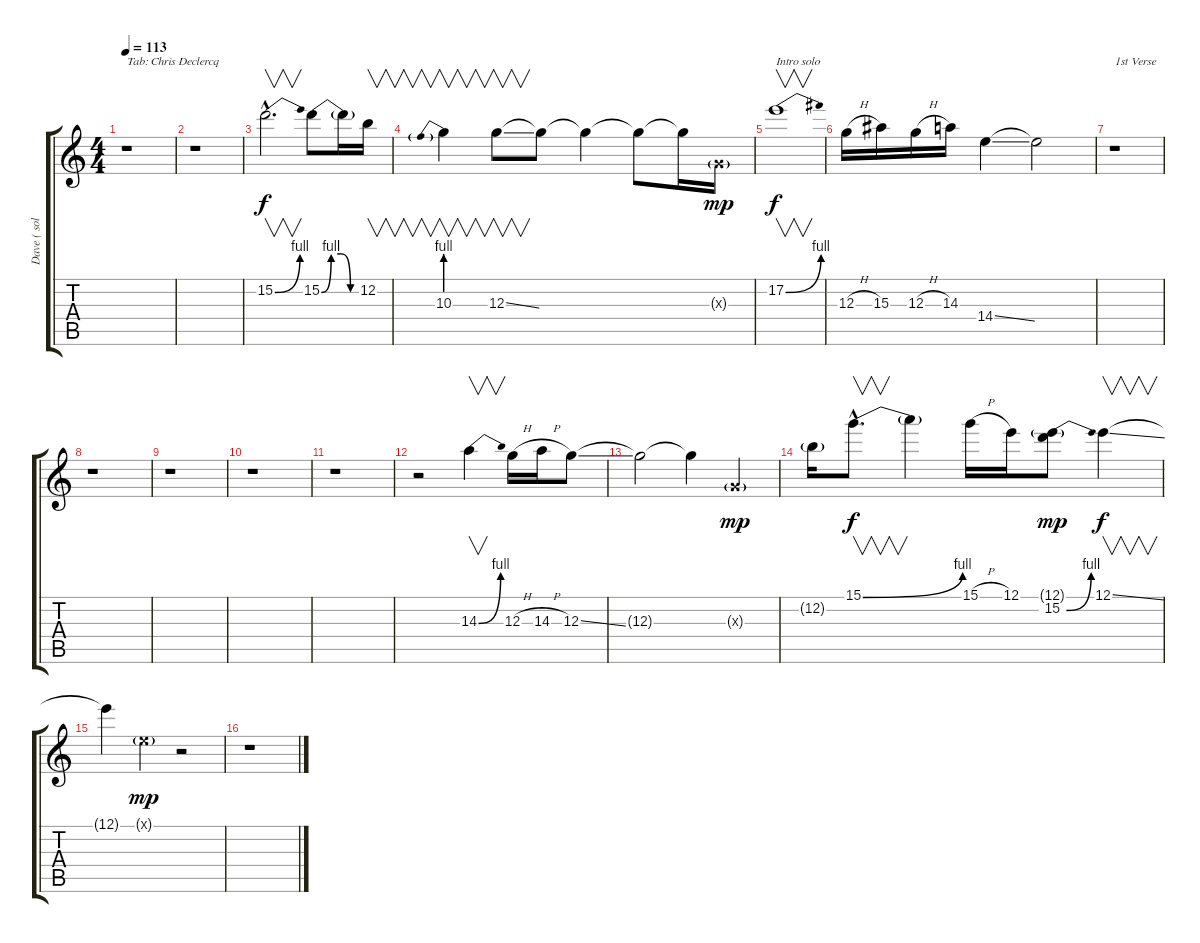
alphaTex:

\track ("Dave ( solo )" "Dave ( sol") {instrument distortionguitar}
\staff {score tabs}
\tuning (E4 B3 G3 D3 A2 E2) {hide}
\ts (4 4)
\tempo 113
\clef g2
\ks c
r.1{txt "Tab: Chris Declercq" dy f instrument distortionguitar} |
r.1 |
15.2{be (bend 0 0 60 4) hac}.2{v d} 15.2{be (custom 0 0 15 4 30 4 45 0 60 0)}.8 15.2{t}.16 12.2.16{v} |
10.3{be (prebend 0 4 60 4)}.4{v} 12.3{ss}.8{v} 12.3{t}.8 12.3{t}.4 12.3{t}.8 12.3{t}.16 0.3{g x}.16{dy mp} |
17.2{be (bend 0 0 60 4)}.1{v txt "Intro solo" dy f} |
12.3{h}.16 15.3.16 12.3{h}.16 14.3.16 14.4{ss}.4 14.4{t}.2 |
r.1{txt "1st Verse"} |
r.1 |
r.1 |
r.1 |
r.1 |
r.2 14.3{be (bend 0 0 60 4)}.4{v} 12.3{h}.16 14.3{h}.16 12.3{ss}.8 |
12.3{t}.2 12.3{t}.4 0.3{g x}.4{dy mp} |
12.2{g}.16 15.1{be (bend 0 0 60 4) hac}.8{v d dy f} 15.1{t}.4 15.1{h}.16 12.1.16 (12.1{g} 15.2{be (bend 0 0 60 4)}).8{dy mp} 12.1{ss}.4{v dy f} |
12.1{t}.4 0.1{g x}.4{dy mp} r.2 |
r.1
